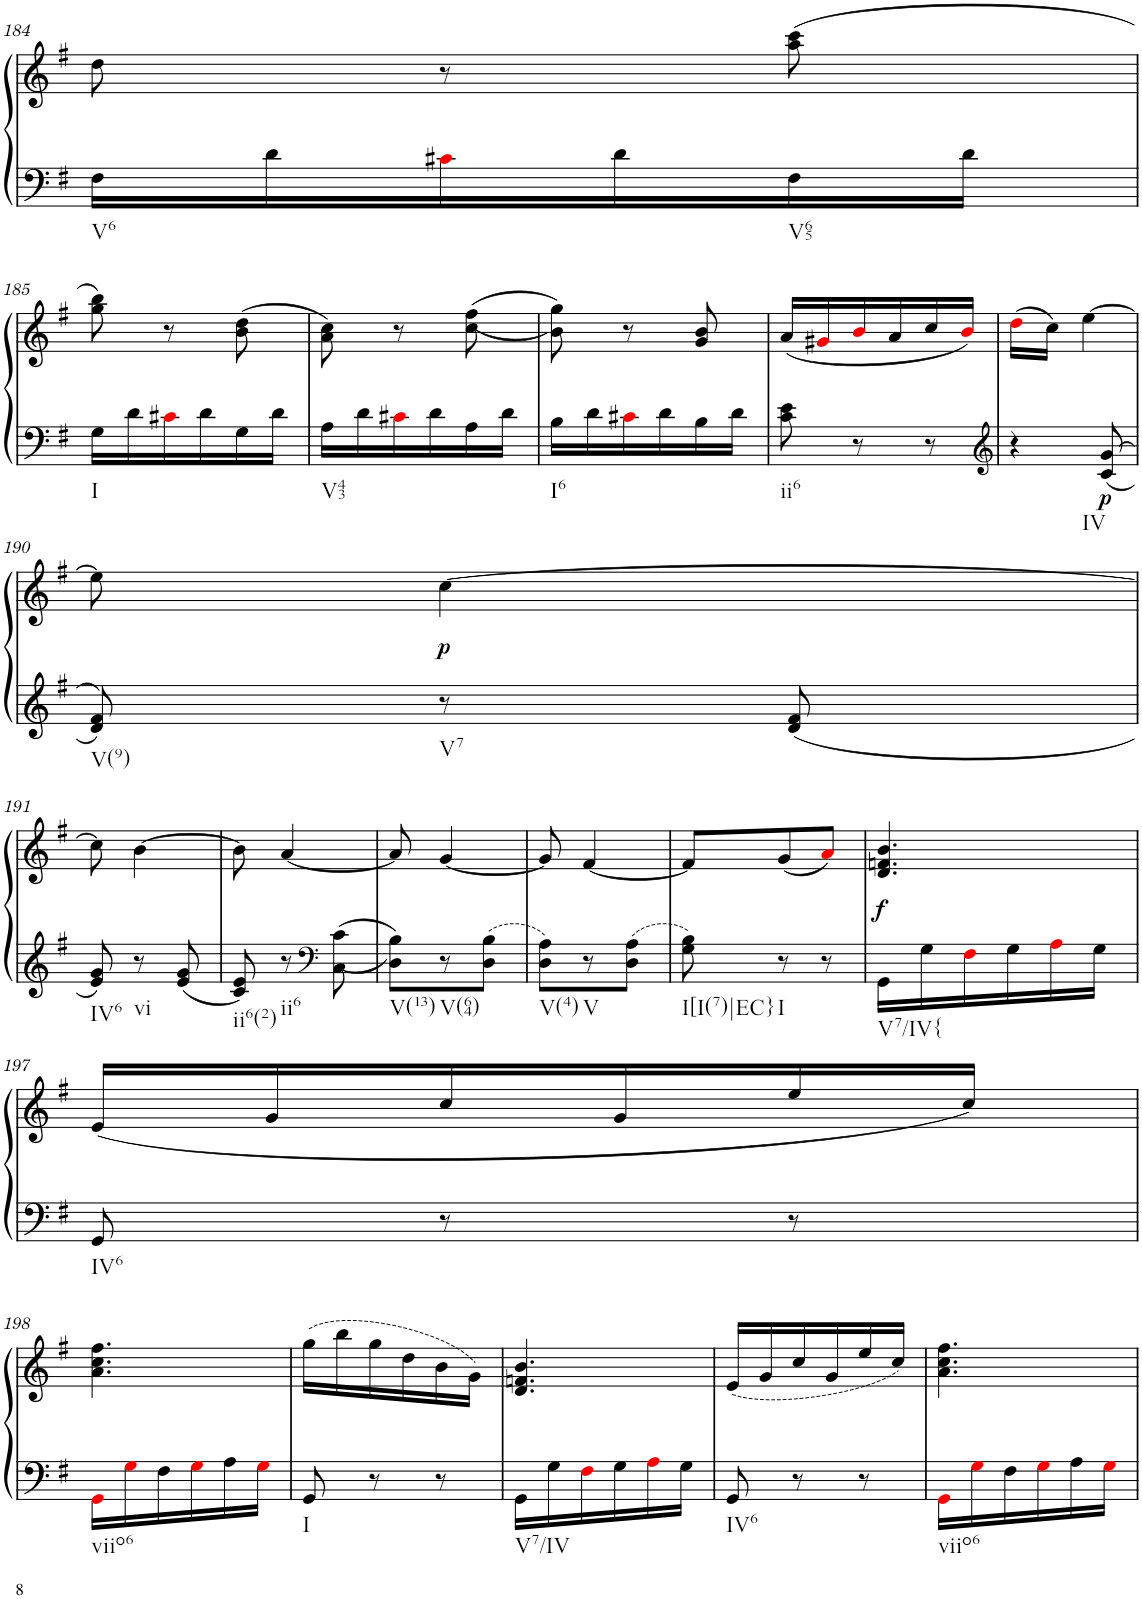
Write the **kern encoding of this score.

**kern	**kern	**dynam
*part1	*part1	*part1
*staff2	*staff1	*staff1/2
*I"Klavier linke Hand	*	*
!!LO:PB:g=z
*clefF4	*clefG2	*
*k[f#]	*k[f#]	*
*M3/8	*M3/8	*
=184	=184	=184
!LO:TX:b:t=V6	!	!
16F#\LL	8dd\	.
16d\	.	.
16c#Xi\	8r	.
16d\	.	.
!LO:TX:b:t=V65	!	!
16F#\	(8aa\ 8ccc\	.
16d\JJ	.	.
!!LO:LB:g=z
=185	=185	=185
!LO:TX:b:t=I	!	!
16G\LL	8gg\ 8bb\)	.
16d\	.	.
16c#Xi\	8r	.
16d\	.	.
16G\	(8b\ 8dd\	.
16d\JJ	.	.
=186	=186	=186
!LO:TX:b:t=V43	!	!
16A\LL	8a\ 8cc\)	.
16d\	.	.
16c#Xi\	8r	.
16d\	.	.
16A\	(<(8cc\ 8ff#\	.
16d\JJ	.	.
=187	=187	=187
!LO:TX:b:t=I6	!	!
16B\LL	8b\ 8gg\))	.
16d\	.	.
16c#Xi\	8r	.
16d\	.	.
16B\	8g/ 8b/	.
16d\JJ	.	.
=188	=188	=188
!LO:TX:b:t=ii6	!	!
8c\ 8e\	(16a/LL	.
.	16g#Xi/	.
8r	16bi/	.
.	16a/	.
8r	16cc/	.
.	16bi/JJ)	.
=189	=189	=189
*clefG2	*	*
!LO:TX:b:t=IV	!	!
4r	(16ddi\LL	.
.	16cc\JJ)	.
.	[4ee\	.
!	!	!LO:DY:b=2
8c/ 8g/	.	p
!!LO:LB:g=z
=190	=190	=190
!LO:TX:b:t=V(9)	!	!
8d/ 8f#/	8ee\]	.
!LO:TX:b:t=V7	!	!
!	!	!LO:DY:b
8r	[4cc\	p
8d/ 8f#/	.	.
!!LO:LB:g=z
=191	=191	=191
!LO:TX:b:t=IV6	!	!
8e/ 8g/	8cc\]	.
!LO:TX:b:t=vi	!	!
8r	[4b\	.
8e/ 8g/	.	.
=192	=192	=192
!LO:TX:b:t=ii6(2)	!	!
8c/ 8e/	8b\]	.
!LO:TX:b:t=ii6	!	!
8r	[4a/	.
*clefF4	*	*
8C\ 8c\	.	.
=193	=193	=193
!LO:TX:b:t=V(13)	!	!
8D\ 8B\L	8a/]	.
!LO:TX:b:t=V(64)	!	!
8r	[4g/	.
8D\ 8B\J	.	.
=194	=194	=194
!LO:TX:b:t=V(4)	!	!
8D\ 8A\L	8g/]	.
!LO:TX:b:t=V	!	!
8r	[4f#/	.
8D\ 8A\J	.	.
=195	=195	=195
!LO:TX:b:t=I[I(7)|EC}	!	!
8G\ 8B\	8f#/L]	.
!LO:TX:b:t=I	!	!
8r	(8g/	.
8r	8ai/J)	.
=196	=196	=196
!LO:TX:b:t=V7/IV{	!	!
!	!	!LO:DY:b
16GG\LL	4.d/ 4.fn/ 4.b/	f
16G\	.	.
16F#i\	.	.
16G\	.	.
16Ai\	.	.
16G\JJ	.	.
!!LO:LB:g=z
=197	=197	=197
!LO:TX:b:t=IV6	!	!
8GG/	(16e/LL	.
.	16g/	.
8r	16cc/	.
.	16g/	.
8r	16ee/	.
.	16cc/JJ)	.
!!LO:LB:g=z
=198	=198	=198
!LO:TX:b:t=viio6	!	!
16GGi\LL	4.a\ 4.cc\ 4.ff#\	.
16Gi\	.	.
16F#\	.	.
16Gi\	.	.
16A\	.	.
16Gi\JJ	.	.
=199	=199	=199
!LO:TX:b:t=I	!	!
8GG/	(16gg\LL	.
.	16bb\	.
8r	16gg\	.
.	16dd\	.
8r	16b\	.
.	16g\JJ)	.
=200	=200	=200
!LO:TX:b:t=V7/IV	!	!
16GG\LL	4.d/ 4.fn/ 4.b/	.
16G\	.	.
16F#i\	.	.
16G\	.	.
16Ai\	.	.
16G\JJ	.	.
=201	=201	=201
!LO:TX:b:t=IV6	!	!
8GG/	(16e/LL	.
.	16g/	.
8r	16cc/	.
.	16g/	.
8r	16ee/	.
.	16cc/JJ)	.
=202	=202	=202
!LO:TX:b:t=viio6	!	!
16GGi\LL	4.a\ 4.cc\ 4.ff#\	.
16Gi\	.	.
16F#\	.	.
16Gi\	.	.
16A\	.	.
16Gi\JJ	.	.
=	=	=
*-	*-	*-
